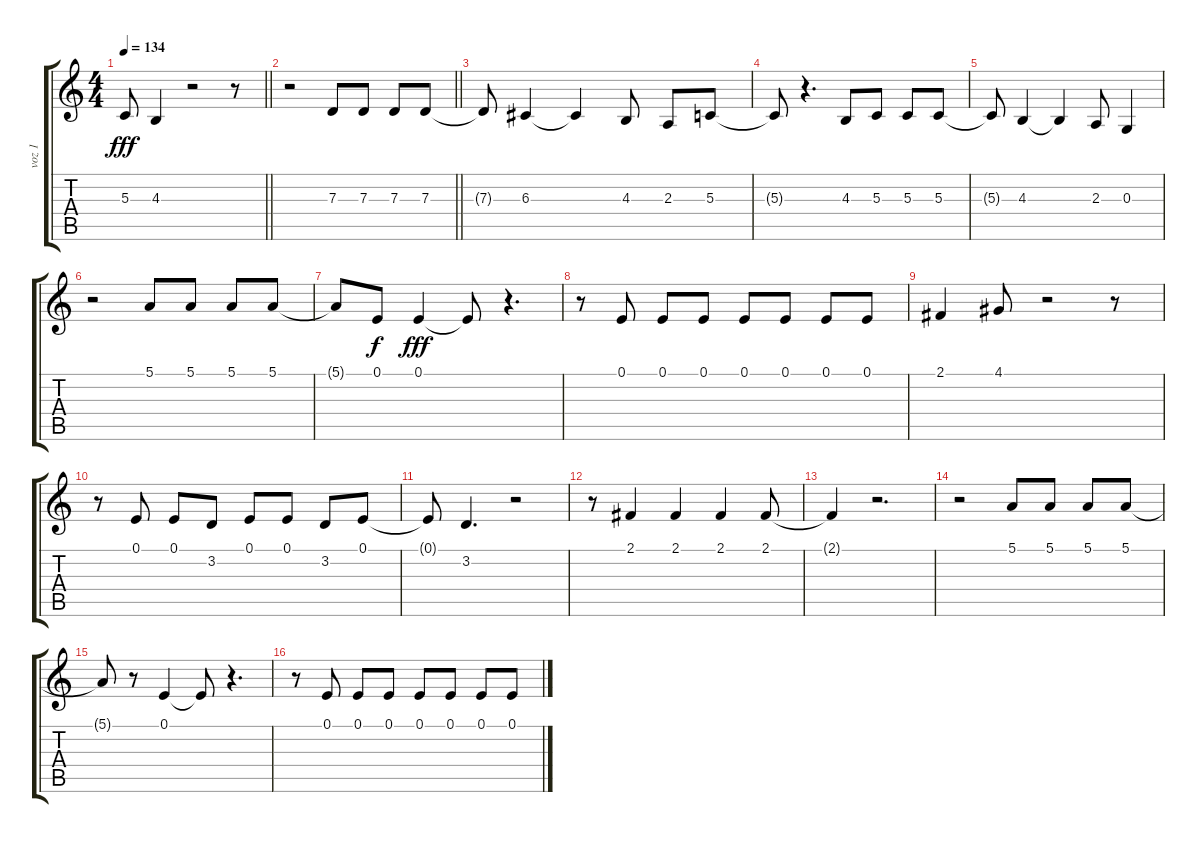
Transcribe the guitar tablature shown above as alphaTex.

\track ("voz 1" "voz 1") {instrument flute}
\staff {score tabs}
\tuning (E4 B3 G3 D3 A2 E2) {hide}
\ts (4 4)
\tempo 134
\clef g2
\barLineRight lightlight
\ks c
5.3{t}.8{dy fff} 4.3.4 r.2 r.8 |
\barLineRight lightlight
r.2 7.3.8 7.3.8 7.3.8 7.3.8 |
7.3{t}.8 6.3.4 6.3{t}.4 4.3.8 2.3.8 5.3.8 |
5.3{t}.8 r.4{d} 4.3.8 5.3.8 5.3.8 5.3.8 |
5.3{t}.8 4.3.4 4.3{t}.4 2.3.8 0.3.4 |
r.2 5.1.8 5.1.8 5.1.8 5.1.8 |
5.1{t}.8 0.1.8{dy f} 0.1.4{dy fff} 0.1{t}.8 r.4{d} |
r.8 0.1.8 0.1.8 0.1.8 0.1.8 0.1.8 0.1.8 0.1.8 |
2.1.4 4.1.8 r.2 r.8 |
r.8 0.1.8 0.1.8 3.2.8 0.1.8 0.1.8 3.2.8 0.1.8 |
0.1{t}.8 3.2.4{d} r.2 |
r.8 2.1.4 2.1.4 2.1.4 2.1.8 |
2.1{t}.4 r.2{d} |
r.2 5.1.8 5.1.8 5.1.8 5.1.8 |
5.1{t}.8 r.8 0.1.4 0.1{t}.8 r.4{d} |
r.8 0.1.8 0.1.8 0.1.8 0.1.8 0.1.8 0.1.8 0.1.8
